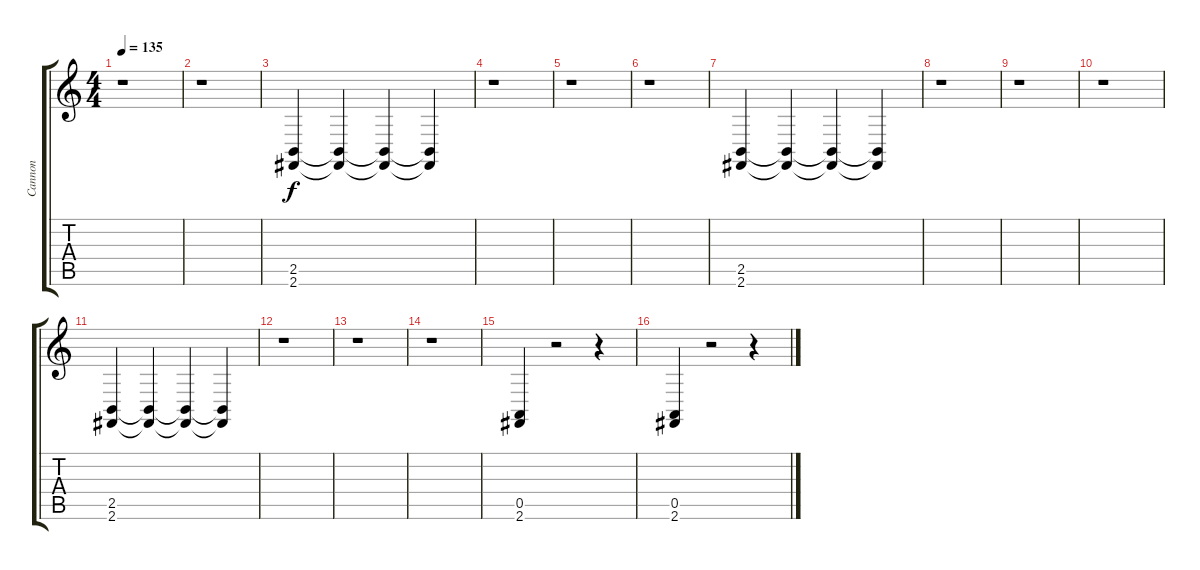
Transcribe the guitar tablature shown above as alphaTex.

\track ("Cannon" "Cannon") {instrument gunshot}
\staff {score tabs}
\tuning (E4 B3 G3 D3 A2 E2) {hide}
\ts (4 4)
\tempo 135
\clef g2
\ks c
r.1{dy f} |
r.1 |
(2.5 2.6).4 (2.5{t} 2.6{t}).4 (2.5{t} 2.6{t}).4 (2.5{t} 2.6{t}).4 |
r.1 |
r.1 |
r.1 |
(2.5 2.6).4 (2.5{t} 2.6{t}).4 (2.5{t} 2.6{t}).4 (2.5{t} 2.6{t}).4 |
r.1 |
r.1 |
r.1 |
(2.5 2.6).4 (2.5{t} 2.6{t}).4 (2.5{t} 2.6{t}).4 (2.5{t} 2.6{t}).4 |
r.1 |
r.1 |
r.1 |
(0.5 2.6).4 r.2 r.4 |
(0.5 2.6).4 r.2 r.4
